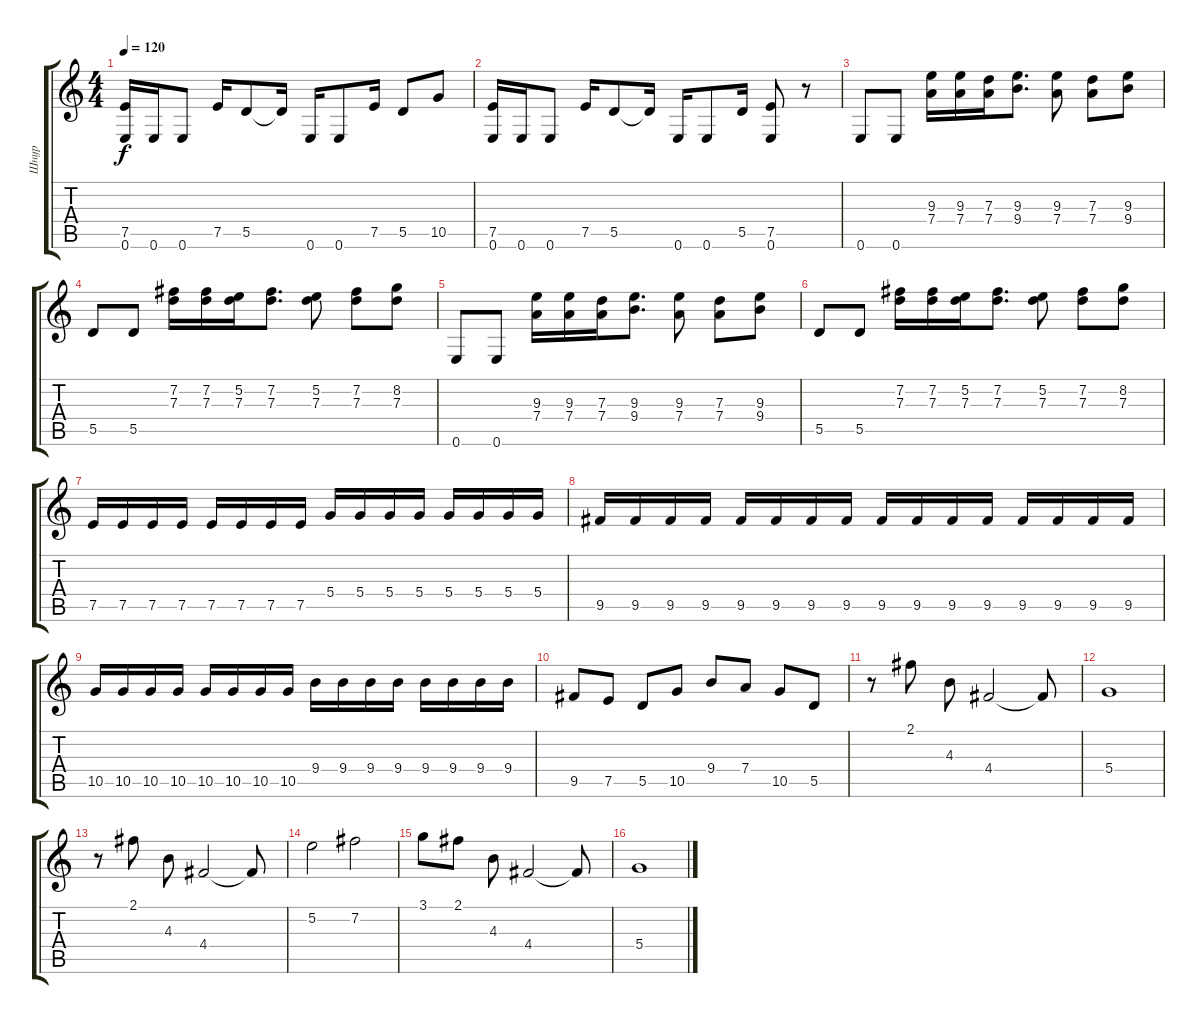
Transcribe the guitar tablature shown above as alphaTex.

\track ("Шнур" "Шнур") {instrument distortionguitar}
\staff {score tabs}
\tuning (E4 B3 G3 D3 A2 E2) {hide}
\ts (4 4)
\tempo 120
\clef g2
\ks c
(7.5 0.6).16{dy f} 0.6.16 0.6.8 7.5.16 5.5.8 5.5{t}.16 0.6.16 0.6.8 7.5.16 5.5.8 10.5.8 |
(7.5 0.6).16 0.6.16 0.6.8 7.5.16 5.5.8 5.5{t}.16 0.6.16 0.6.8 5.5.16 (7.5 0.6).8 r.8 |
0.6.8 0.6.8 (9.3 7.4).16 (9.3 7.4).16 (7.3 7.4).16 (9.3 9.4).8{d} (9.3 7.4).8 (7.3 7.4).8 (9.3 9.4).8 |
5.5.8 5.5.8 (7.2 7.3).16 (7.2 7.3).16 (5.2 7.3).16 (7.2 7.3).8{d} (5.2 7.3).8 (7.2 7.3).8 (8.2 7.3).8 |
0.6.8 0.6.8 (9.3 7.4).16 (9.3 7.4).16 (7.3 7.4).16 (9.3 9.4).8{d} (9.3 7.4).8 (7.3 7.4).8 (9.3 9.4).8 |
5.5.8 5.5.8 (7.2 7.3).16 (7.2 7.3).16 (5.2 7.3).16 (7.2 7.3).8{d} (5.2 7.3).8 (7.2 7.3).8 (8.2 7.3).8 |
7.5.16 7.5.16 7.5.16 7.5.16 7.5.16 7.5.16 7.5.16 7.5.16 5.4.16 5.4.16 5.4.16 5.4.16 5.4.16 5.4.16 5.4.16 5.4.16 |
9.5.16 9.5.16 9.5.16 9.5.16 9.5.16 9.5.16 9.5.16 9.5.16 9.5.16 9.5.16 9.5.16 9.5.16 9.5.16 9.5.16 9.5.16 9.5.16 |
10.5.16 10.5.16 10.5.16 10.5.16 10.5.16 10.5.16 10.5.16 10.5.16 9.4.16 9.4.16 9.4.16 9.4.16 9.4.16 9.4.16 9.4.16 9.4.16 |
9.5.8 7.5.8 5.5.8 10.5.8 9.4.8 7.4.8 10.5.8 5.5.8 |
r.8 2.1.8 4.3.8 4.4.2 4.4{t}.8 |
5.4.1 |
r.8 2.1.8 4.3.8 4.4.2 4.4{t}.8 |
5.2.2 7.2.2 |
3.1.8 2.1.8 4.3.8 4.4.2 4.4{t}.8 |
5.4.1
